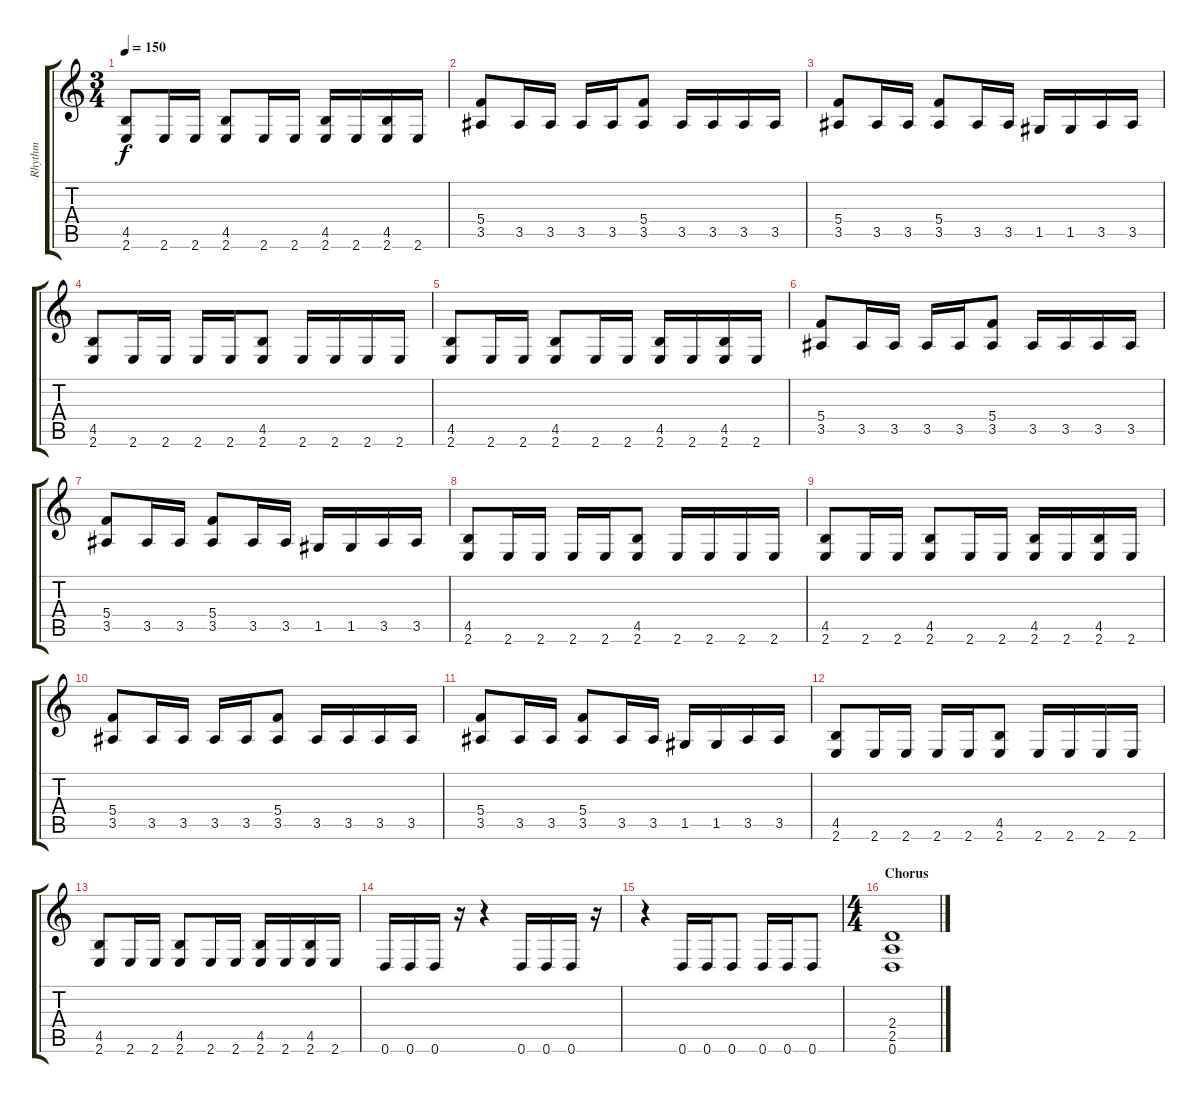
\track ("Rhythm" "Rhythm") {instrument distortionguitar}
\staff {score tabs}
\tuning (D4 A3 F3 C3 G2 D2) {hide}
\ts (3 4)
\tempo 150
\clef g2
\ks c
(4.5 2.6).8{dy f} 2.6.16 2.6.16 (4.5 2.6).8 2.6.16 2.6.16 (4.5 2.6).16 2.6.16 (4.5 2.6).16 2.6.16 |
(5.4 3.5).8 3.5.16 3.5.16 3.5.16 3.5.16 (5.4 3.5).8 3.5.16 3.5.16 3.5.16 3.5.16 |
(5.4 3.5).8 3.5.16 3.5.16 (5.4 3.5).8 3.5.16 3.5.16 1.5.16 1.5.16 3.5.16 3.5.16 |
(4.5 2.6).8 2.6.16 2.6.16 2.6.16 2.6.16 (4.5 2.6).8 2.6.16 2.6.16 2.6.16 2.6.16 |
(4.5 2.6).8 2.6.16 2.6.16 (4.5 2.6).8 2.6.16 2.6.16 (4.5 2.6).16 2.6.16 (4.5 2.6).16 2.6.16 |
(5.4 3.5).8 3.5.16 3.5.16 3.5.16 3.5.16 (5.4 3.5).8 3.5.16 3.5.16 3.5.16 3.5.16 |
(5.4 3.5).8 3.5.16 3.5.16 (5.4 3.5).8 3.5.16 3.5.16 1.5.16 1.5.16 3.5.16 3.5.16 |
(4.5 2.6).8 2.6.16 2.6.16 2.6.16 2.6.16 (4.5 2.6).8 2.6.16 2.6.16 2.6.16 2.6.16 |
(4.5 2.6).8 2.6.16 2.6.16 (4.5 2.6).8 2.6.16 2.6.16 (4.5 2.6).16 2.6.16 (4.5 2.6).16 2.6.16 |
(5.4 3.5).8 3.5.16 3.5.16 3.5.16 3.5.16 (5.4 3.5).8 3.5.16 3.5.16 3.5.16 3.5.16 |
(5.4 3.5).8 3.5.16 3.5.16 (5.4 3.5).8 3.5.16 3.5.16 1.5.16 1.5.16 3.5.16 3.5.16 |
(4.5 2.6).8 2.6.16 2.6.16 2.6.16 2.6.16 (4.5 2.6).8 2.6.16 2.6.16 2.6.16 2.6.16 |
(4.5 2.6).8 2.6.16 2.6.16 (4.5 2.6).8 2.6.16 2.6.16 (4.5 2.6).16 2.6.16 (4.5 2.6).16 2.6.16 |
0.6.16 0.6.16 0.6.16 r.16 r.4 0.6.16 0.6.16 0.6.16 r.16 |
r.4 0.6.16 0.6.16 0.6.8 0.6.16 0.6.16 0.6.8 |
\ts (4 4)
\section ("" "Chorus")
(2.4 2.5 0.6).1
